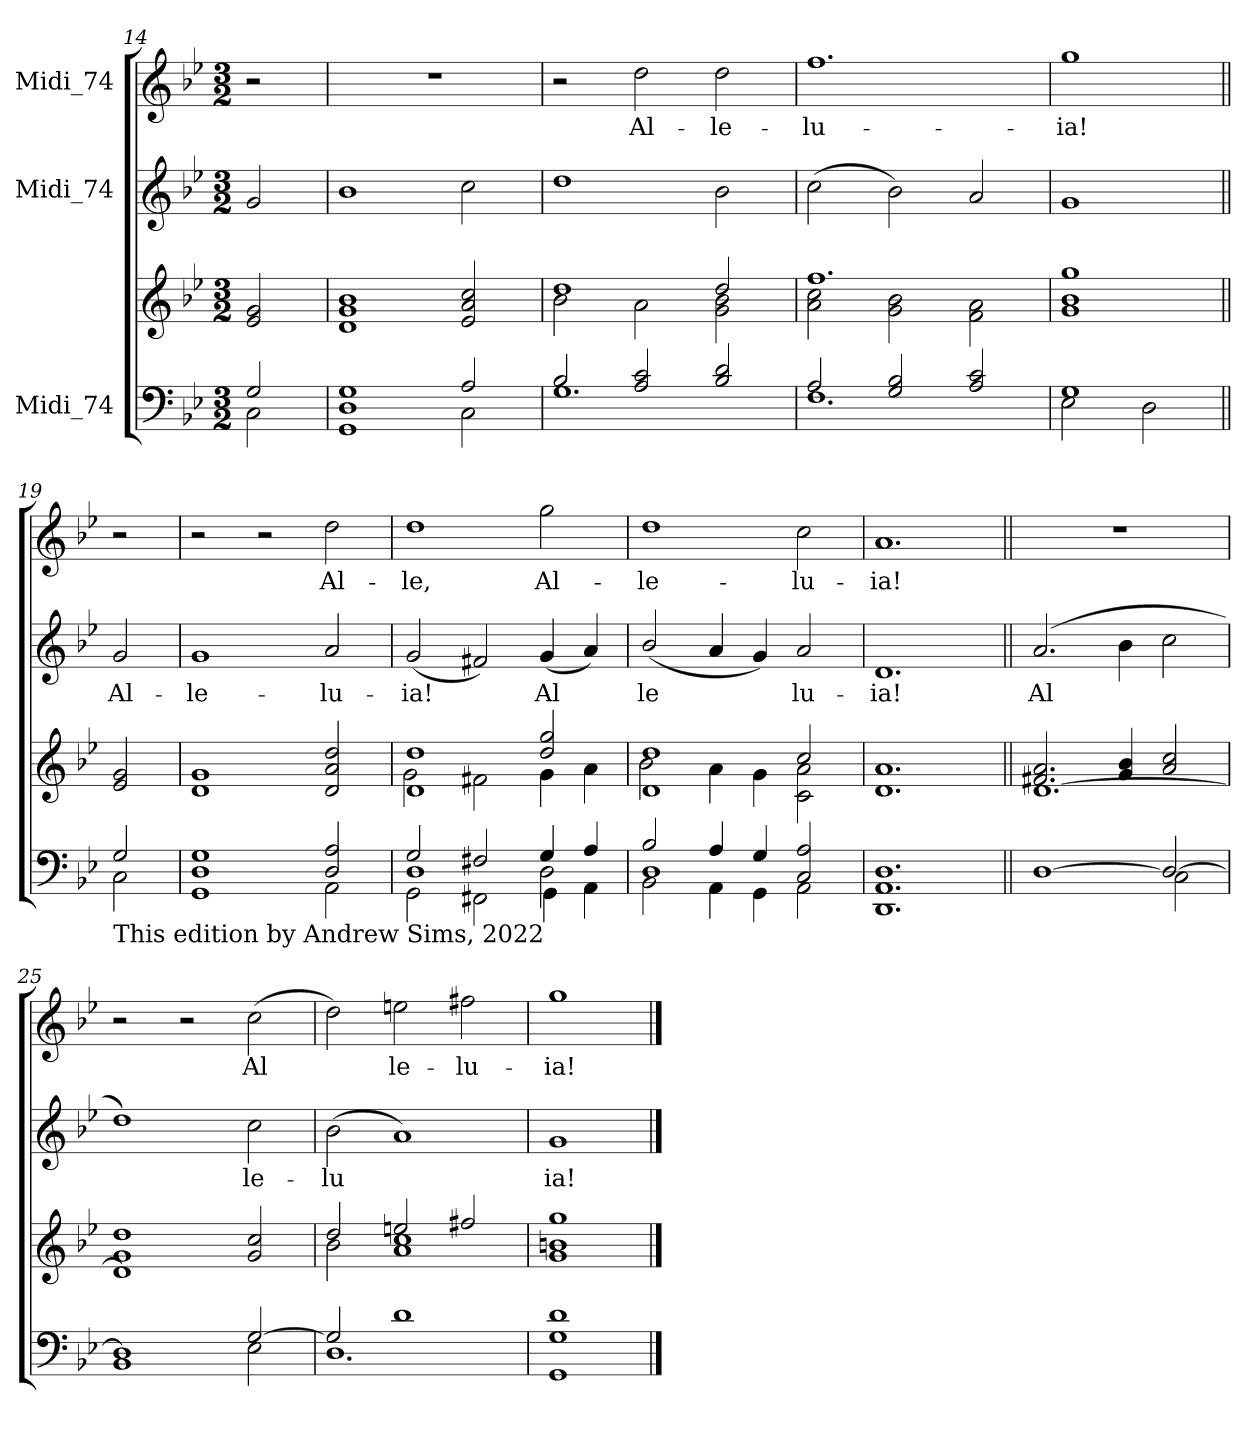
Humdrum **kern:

**kern	**kern	**kern	**text	**kern	**text
*part3	*part3	*part2	*part2	*part1	*part1
*staff4	*staff3	*staff2	*staff2	*staff1	*staff1
*I"Midi_74	*	*I"Midi_74	*	*I"Midi_74	*
*clefF4	*clefG2	*clefG2	*	*clefG2	*
*k[b-e-]	*k[b-e-]	*k[b-e-]	*	*k[b-e-]	*
*B-:	*B-:	*B-:	*	*B-:	*
*M3/2	*M3/2	*M3/2	*	*M3/2	*
=14	=14	=14	=14	=14	=14
*^	*^	*	*	*	*
*	*^	*	*^	*	*	*	*
2G/	2ryy	2C\	2e-/ 2g/	2ryy	2ryy	2g	.	2r	.
=15	=15	=15	=15	=15	=15	=15	=15	=15	=15
!	!	!	!	!	!	!	!	!LO:N:vis=1	!
1D/ 1G/	1.ryy	1GG\	1b-/	1.ryy	1d\ 1g\	1b-	.	1.r	.
2A/	.	2C\	2e-/ 2a/ 2cc/	.	2ryy	2cc	.	.	.
=16	=16	=16	=16	=16	=16	=16	=16	=16	=16
2B-/	1.ryy	1.G\	1dd/	1.ryy	2b-\	1dd	.	2r	.
!	!	!	!	!	!	!	!	!	!LO:LY:b
2A/ 2c/	.	.	.	.	2a\	.	.	2dd	Al-
!	!	!	!	!	!	!	!	!	!LO:LY:b
2B-/ 2d/	.	.	2dd/	.	2g\ 2b-\	2b-	.	2dd	-le-
=17	=17	=17	=17	=17	=17	=17	=17	=17	=17
!	!	!	!	!	!	!	!	!	!LO:LY:b
2A/	1.ryy	1.F\	1.ff/	1.ryy	2a\ 2cc\	(>2cc	.	1.ff	-lu-
2G/ 2B-/	.	.	.	.	2g\ 2b-\	2b-)	.	.	.
2A/ 2c/	.	.	.	.	2f\ 2a\	2a	.	.	.
=18	=18	=18	=18	=18	=18	=18	=18	=18	=18
!	!	!	!	!	!	!	!	!	!LO:LY:b
1G/	1ryy	2E-\	1gg/	1ryy	1g\ 1b-\	1g	.	1gg	-ia!
.	.	2D\	.	.	.	.	.	.	.
!!LO:LB:g=z
=19||	=19||	=19||	=19||	=19||	=19||	=19||	=19||	=19||	=19||
!LO:TX:b:t=This edition by Andrew Sims, 2022	!	!	!	!	!	!	!	!	!
!	!	!	!	!	!	!	!LO:LY:b	!	!
2G/	2ryy	2C\	2e-/ 2g/	2ryy	2ryy	2g	Al-	2r	.
=20	=20	=20	=20	=20	=20	=20	=20	=20	=20
!	!	!	!	!	!	!	!LO:LY:b	!	!
1D/ 1G/	1.ryy	1GG\	1d/ 1g/	1.ryy	1.ryy	1g	-le-	2r	.
.	.	.	.	.	.	.	.	2r	.
!	!	!	!	!	!	!	!LO:LY:b	!	!LO:LY:b
2D/ 2A/	.	2AA\	2d/ 2a/ 2dd/	.	.	2a	-lu-	2dd	Al-
=21	=21	=21	=21	=21	=21	=21	=21	=21	=21
!	!	!	!	!	!	!	!LO:LY:b	!	!LO:LY:b
2G/	1D\	2GG\	1d/ 1dd/	1.ryy	2g\	(<2g	-ia!	1dd	-le,
2F#X/	.	2FF#X\	.	.	2f#X\	2f#X)	.	.	.
!	!	!	!	!	!	!	!LO:LY:b	!	!LO:LY:b
4G/	2D\	4GG\	2dd/ 2gg/	.	4g\	(<4g	Al	2gg	Al-
4A/	.	4AA\	.	.	4a\	4a)	.	.	.
=22	=22	=22	=22	=22	=22	=22	=22	=22	=22
!	!	!	!	!	!	!	!LO:LY:b	!	!LO:LY:b
2B-/	1D\	2BB-\	1d/ 1dd/	1.ryy	2b-\	(<2b-/	le	1dd	-le-
4A/	.	4AA\	.	.	4a\	4a	.	.	.
4G/	.	4GG\	.	.	4g\	4g)	.	.	.
!	!	!	!	!	!	!	!LO:LY:b	!	!LO:LY:b
2C/ 2A/	2ryy	2AA\	2cc/	.	2c\ 2a\	2a	lu-	2cc	-lu-
=23	=23	=23	=23	=23	=23	=23	=23	=23	=23
!	!	!	!	!	!	!	!LO:LY:b	!	!LO:LY:b
1.AA/ 1.D/	1.ryy	1.DD\	1.a/	1.ryy	1.d\	1.d	-ia!	1.a	-ia!
=24||	=24||	=24||	=24||	=24||	=24||	=24||	=24||	=24||	=24||
!	!	!	!	!	!	!	!LO:LY:b	!LO:N:vis=1	!
[1D/	1.ryy	1ryy	2.f#X/ 2.a/	1.ryy	[1.d\	(>2.a	Al	1.r	.
.	.	.	4g/ 4b-/	.	.	4b-	.	.	.
2D/_	.	2C\	2a/ 2cc/	.	.	2cc	.	.	.
=25	=25	=25	=25	=25	=25	=25	=25	=25	=25
1D/]	1.ryy	1BB-\	1g/ 1dd/	1.ryy	1d\]	1dd)	.	2r	.
.	.	.	.	.	.	.	.	2r	.
!	!	!	!	!	!	!	!LO:LY:b	!	!LO:LY:b
[2G/	.	2E-\	2g/ 2cc/	.	2ryy	2cc	le-	(>2cc	Al
=26	=26	=26	=26	=26	=26	=26	=26	=26	=26
!	!	!	!	!	!	!	!LO:LY:b	!	!
2G/]	1.ryy	1.D\	2dd/	2b-\	1.ryy	(>2b-	-lu	2dd)	.
!	!	!	!	!	!	!	!	!	!LO:LY:b
1d/	.	.	2een/	1a\ 1cc\	.	1a)	.	2een	le-
!	!	!	!	!	!	!	!	!	!LO:LY:b
.	.	.	2ff#X/	.	.	.	.	2ff#X	-lu-
=27	=27	=27	=27	=27	=27	=27	=27	=27	=27
!	!	!	!	!	!	!	!LO:LY:b	!	!LO:LY:b
1G/ 1d/	1ryy	1GG\	1gg/	1g\ 1bn\	1ryy	1g	ia!	1gg	-ia!
*v	*v	*v	*	*	*	*	*	*	*
*	*v	*v	*v	*	*	*	*
==	==	==	==	==	==
*-	*-	*-	*-	*-	*-
